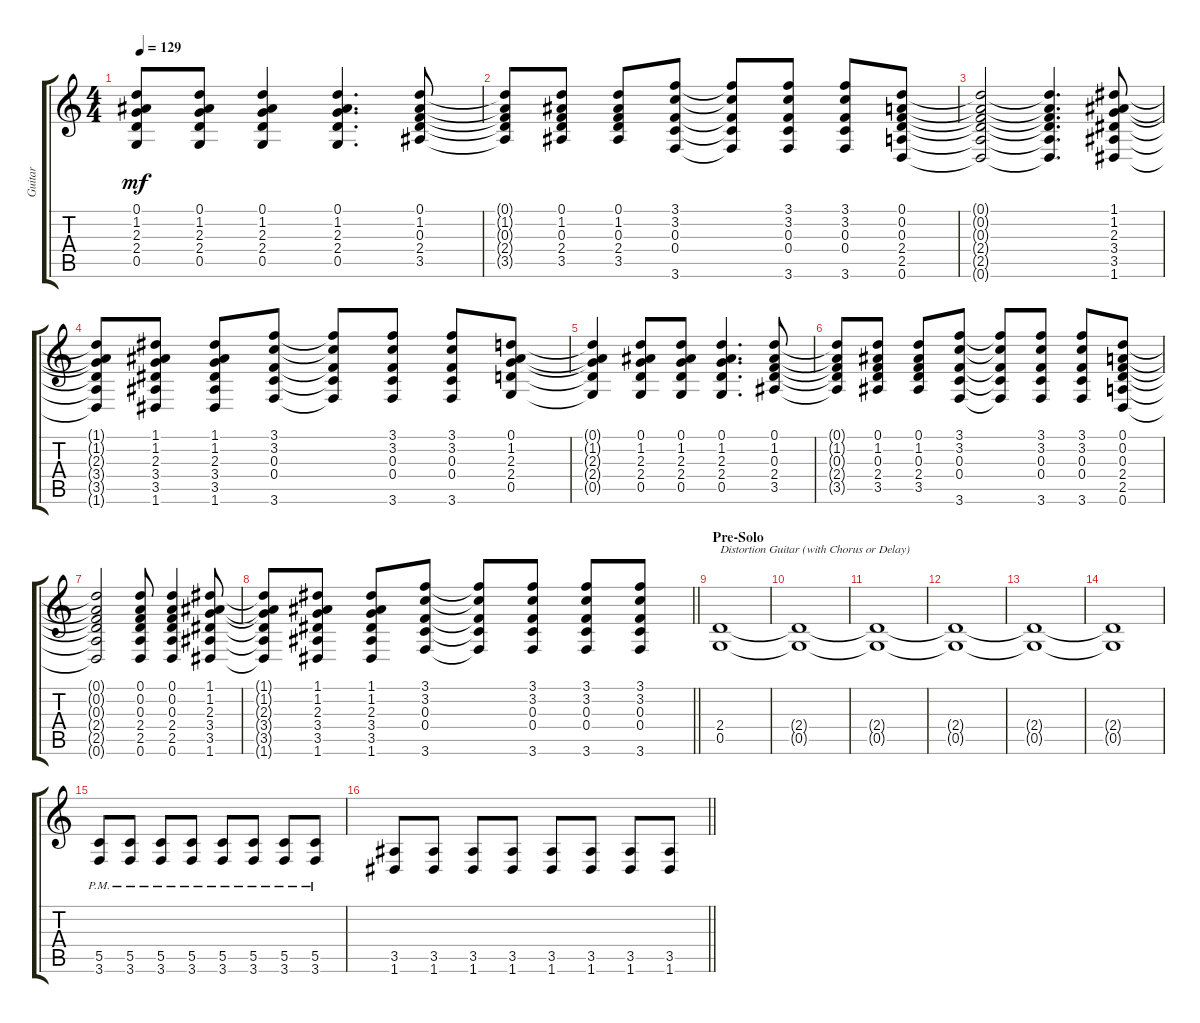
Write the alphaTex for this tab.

\track ("Guitar" "Guitar") {instrument acousticguitarsteel}
\staff {score tabs}
\tuning (D4 A3 F3 C3 G2 D2) {hide}
\ts (4 4)
\tempo 129
\clef g2
\ks c
(0.1{t} 1.2{t} 2.3{t} 2.4{t} 0.5{t}).8{dy mf} (0.1 1.2 2.3 2.4 0.5).8 (0.1 1.2 2.3 2.4 0.5).4 (0.1 1.2 2.3 2.4 0.5).4{d} (0.1 1.2 0.3 2.4 3.5).8 |
(0.1{t} 1.2{t} 0.3{t} 2.4{t} 3.5{t}).8 (0.1 1.2 0.3 2.4 3.5).8 (0.1 1.2 0.3 2.4 3.5).8 (3.1 3.2 0.3 0.4 3.6).8 (3.1{t} 3.2{t} 0.3{t} 0.4{t} 3.6{t}).8 (3.1 3.2 0.3 0.4 3.6).8 (3.1 3.2 0.3 0.4 3.6).8 (0.1 0.2 0.3 2.4 2.5 0.6).8 |
(0.1{t} 0.2{t} 0.3{t} 2.4{t} 2.5{t} 0.6{t}).2 (0.1{t} 0.2{t} 0.3{t} 2.4{t} 2.5{t} 0.6{t}).4{d} (1.1 1.2 2.3 3.4 3.5 1.6).8 |
(1.1{t} 1.2{t} 2.3{t} 3.4{t} 3.5{t} 1.6{t}).8 (1.1 1.2 2.3 3.4 3.5 1.6).8 (1.1 1.2 2.3 3.4 3.5 1.6).8 (3.1 3.2 0.3 0.4 3.6).8 (3.1{t} 3.2{t} 0.3{t} 0.4{t} 3.6{t}).8 (3.1 3.2 0.3 0.4 3.6).8 (3.1 3.2 0.3 0.4 3.6).8 (0.1 1.2 2.3 2.4 0.5).8 |
(0.1{t} 1.2{t} 2.3{t} 2.4{t} 0.5{t}).4 (0.1 1.2 2.3 2.4 0.5).8 (0.1 1.2 2.3 2.4 0.5).8 (0.1 1.2 2.3 2.4 0.5).4{d} (0.1 1.2 0.3 2.4 3.5).8 |
(0.1{t} 1.2{t} 0.3{t} 2.4{t} 3.5{t}).8 (0.1 1.2 0.3 2.4 3.5).8 (0.1 1.2 0.3 2.4 3.5).8 (3.1 3.2 0.3 0.4 3.6).8 (3.1{t} 3.2{t} 0.3{t} 0.4{t} 3.6{t}).8 (3.1 3.2 0.3 0.4 3.6).8 (3.1 3.2 0.3 0.4 3.6).8 (0.1 0.2 0.3 2.4 2.5 0.6).8 |
(0.1{t} 0.2{t} 0.3{t} 2.4{t} 2.5{t} 0.6{t}).2 (0.1 0.2 0.3 2.4 2.5 0.6).8 (0.1 0.2 0.3 2.4 2.5 0.6).4 (1.1 1.2 2.3 3.4 3.5 1.6).8 |
\barLineRight lightlight
(1.1{t} 1.2{t} 2.3{t} 3.4{t} 3.5{t} 1.6{t}).8 (1.1 1.2 2.3 3.4 3.5 1.6).8 (1.1 1.2 2.3 3.4 3.5 1.6).8 (3.1 3.2 0.3 0.4 3.6).8 (3.1{t} 3.2{t} 0.3{t} 0.4{t} 3.6{t}).8 (3.1 3.2 0.3 0.4 3.6).8 (3.1 3.2 0.3 0.4 3.6).8 (3.1 3.2 0.3 0.4 3.6).8 |
\section ("" "Pre-Solo")
(2.4 0.5).1{txt "Distortion Guitar (with Chorus or Delay)" instrument distortionguitar} |
(2.4{t} 0.5{t}).1 |
(2.4{t} 0.5{t}).1 |
(2.4{t} 0.5{t}).1 |
(2.4{t} 0.5{t}).1 |
(2.4{t} 0.5{t}).1 |
(5.5{pm} 3.6{pm}).8 (5.5{pm} 3.6{pm}).8 (5.5{pm} 3.6{pm}).8 (5.5{pm} 3.6{pm}).8 (5.5{pm} 3.6{pm}).8 (5.5{pm} 3.6{pm}).8 (5.5{pm} 3.6{pm}).8 (5.5{pm} 3.6{pm}).8 |
\barLineRight lightlight
(3.5 1.6).8 (3.5 1.6).8 (3.5 1.6).8 (3.5 1.6).8 (3.5 1.6).8 (3.5 1.6).8 (3.5 1.6).8 (3.5 1.6).8
